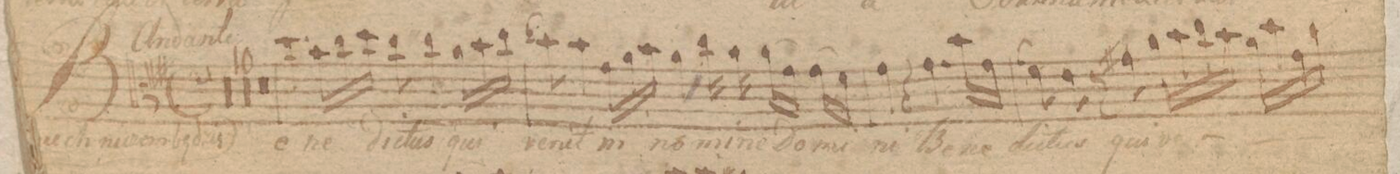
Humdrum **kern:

**kern	**text
*I"Alto	*
*clefC3	*
*k[f#]	*
*met(c)	*
*M4/4	*
00r	.
=2	=2
=3	=3
=4	=4
=5	=5
00r	.
=6	=6
=7	=7
=8	=8
=9	=9
0r	.
=10	=10
=11||	=11||
4.dd\	Be-
*Xtuplet	*
24b\LL	-ne-
24cc\	.
24dd\JJ	.
8cc\	-di-
4cc\	-ctus
24a\LL	qui
24b\	.
24cc\JJ	.
=12	=12
8qqcc/	.
8b\	ve-
4b\	-nit
24g\LL	in
24a\	.
24b\JJ	.
8a\	no-
16cc\	-mi-
16b\	-ne
(16a\LL	Do-
16g\JJ)	.
(16g\LL	-mi-
16f#\JJ)	.
=13	=13
4g\	-ni
4r	.
4.g\	Be-
16b\LL	-ne-
16g\JJ	.
=14	=14
8qqg/	.
8f#\	-di-
8e\	-ctus
8r	.
8g#X\	qui
16a\LL	ve-
16b\	.
16cc\	.
16b\JJ	.
16a\LL	.
16b\	.
16g#\	.
16a\JJ	.
=15	=15
*-	*-
